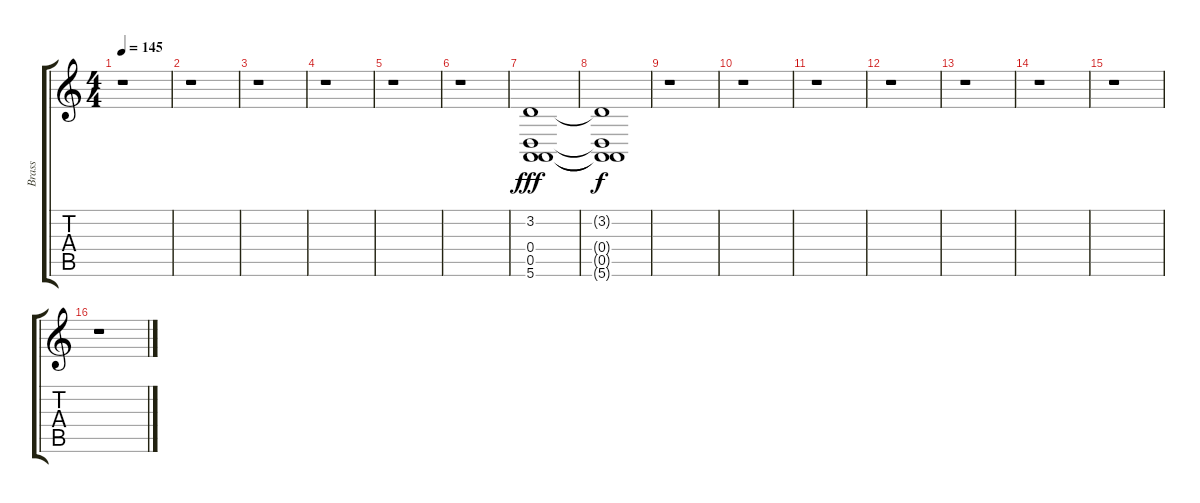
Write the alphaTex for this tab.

\track ("Brass" "Brass") {instrument brasssection}
\staff {score tabs}
\tuning (E4 B3 G3 D3 A2 E2) {hide}
\ts (4 4)
\tempo 145
\clef g2
\ks c
r.1{dy f} |
r.1 |
r.1 |
r.1 |
r.1 |
r.1 |
(3.2 0.4 0.5 5.6).1{dy fff} |
(3.2{t} 0.4{t} 0.5{t} 5.6{t}).1{dy f} |
r.1 |
r.1 |
r.1 |
r.1 |
r.1 |
r.1 |
r.1 |
r.1
